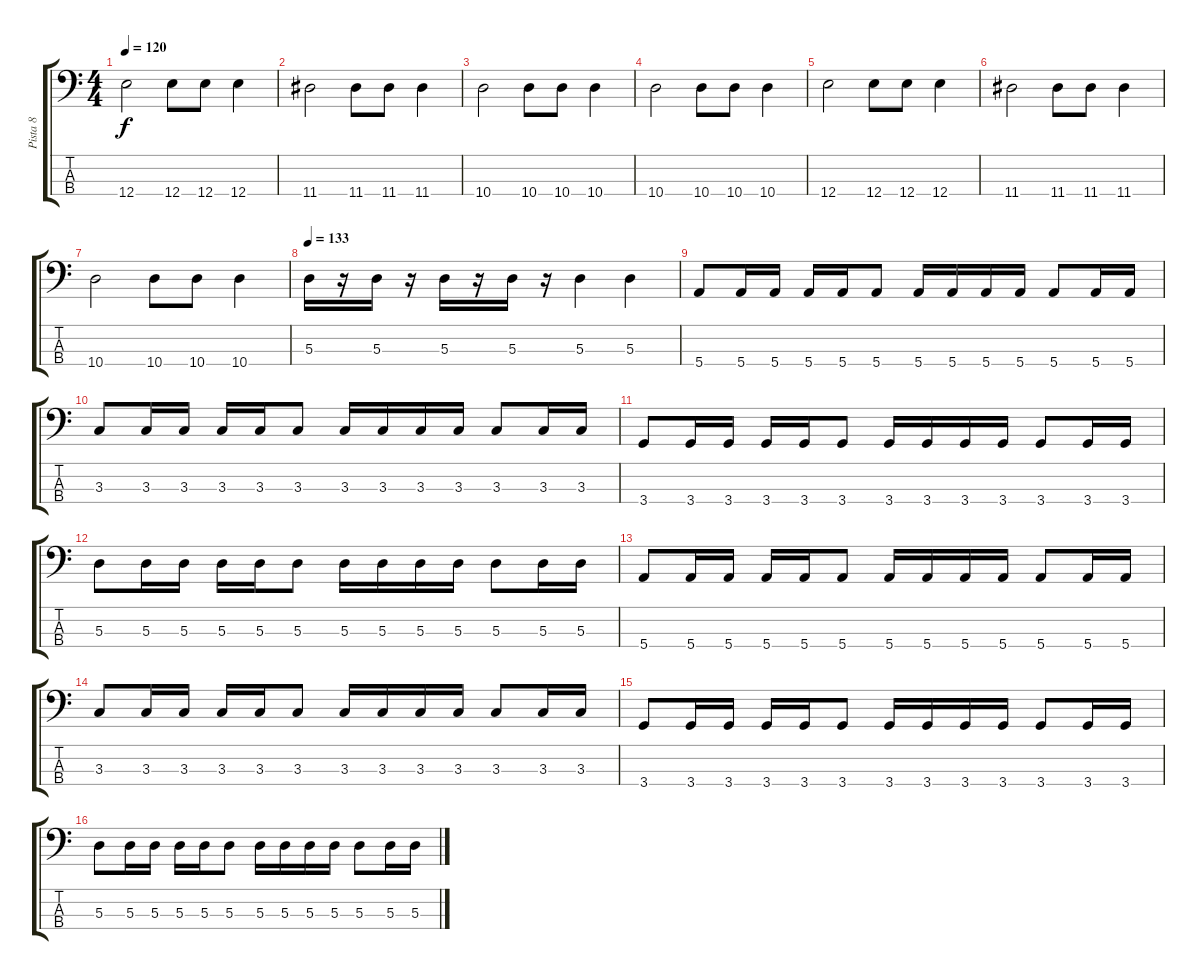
\track ("Pista 8" "Pista 8") {instrument electricbasspick}
\staff {score tabs}
\tuning (G2 D2 A1 E1) {hide}
\ts (4 4)
\tempo 120
\clef f4
\ks c
12.4.2{dy f} 12.4.8 12.4.8 12.4.4 |
11.4.2 11.4.8 11.4.8 11.4.4 |
10.4.2 10.4.8 10.4.8 10.4.4 |
10.4.2 10.4.8 10.4.8 10.4.4 |
12.4.2 12.4.8 12.4.8 12.4.4 |
11.4.2 11.4.8 11.4.8 11.4.4 |
10.4.2 10.4.8 10.4.8 10.4.4 |
\tempo 133
5.3.16 r.16 5.3.16 r.16 5.3.16 r.16 5.3.16 r.16 5.3.4 5.3.4 |
5.4.8 5.4.16 5.4.16 5.4.16 5.4.16 5.4.8 5.4.16 5.4.16 5.4.16 5.4.16 5.4.8 5.4.16 5.4.16 |
3.3.8 3.3.16 3.3.16 3.3.16 3.3.16 3.3.8 3.3.16 3.3.16 3.3.16 3.3.16 3.3.8 3.3.16 3.3.16 |
3.4.8 3.4.16 3.4.16 3.4.16 3.4.16 3.4.8 3.4.16 3.4.16 3.4.16 3.4.16 3.4.8 3.4.16 3.4.16 |
5.3.8 5.3.16 5.3.16 5.3.16 5.3.16 5.3.8 5.3.16 5.3.16 5.3.16 5.3.16 5.3.8 5.3.16 5.3.16 |
5.4.8 5.4.16 5.4.16 5.4.16 5.4.16 5.4.8 5.4.16 5.4.16 5.4.16 5.4.16 5.4.8 5.4.16 5.4.16 |
3.3.8 3.3.16 3.3.16 3.3.16 3.3.16 3.3.8 3.3.16 3.3.16 3.3.16 3.3.16 3.3.8 3.3.16 3.3.16 |
3.4.8 3.4.16 3.4.16 3.4.16 3.4.16 3.4.8 3.4.16 3.4.16 3.4.16 3.4.16 3.4.8 3.4.16 3.4.16 |
5.3.8 5.3.16 5.3.16 5.3.16 5.3.16 5.3.8 5.3.16 5.3.16 5.3.16 5.3.16 5.3.8 5.3.16 5.3.16
